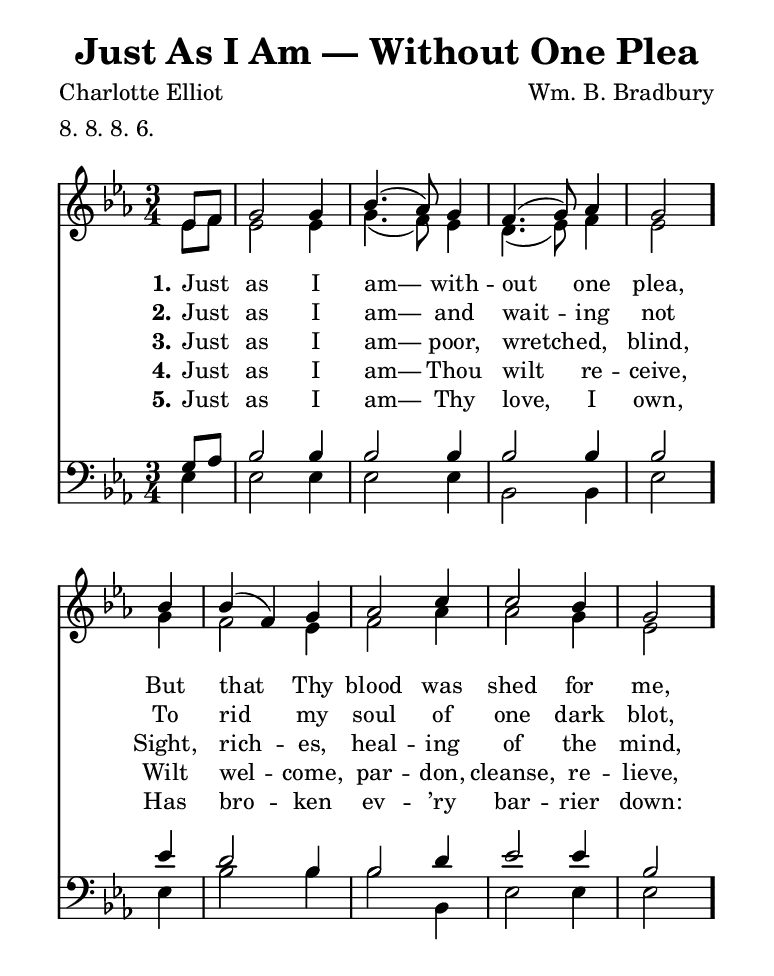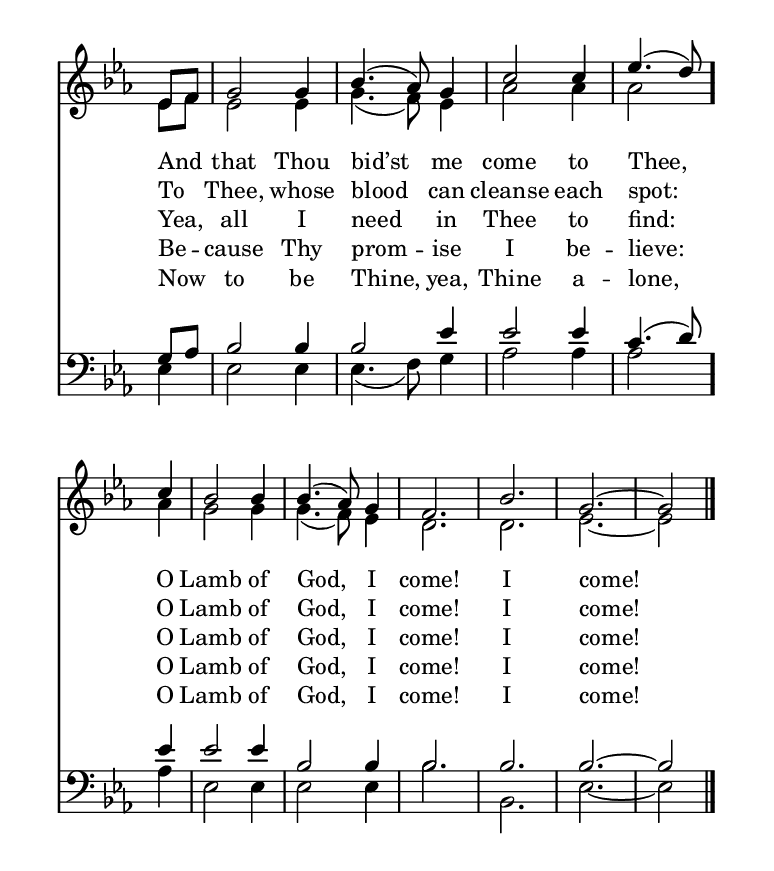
\include "common/global.ily"
\paper {
  \include "common/paper.ily"
  ragged-bottom = ##t
  ragged-last-bottom = ##t
  systems-per-page = ##f
  %page-count = ##f
}

\header{
  hymnnumber = "44"
  title = "Just As I Am — Without One Plea"
  tunename = "Woodworth"
  meter = "8. 8. 8. 6."
  poet = "Charlotte Elliot"
  composer = "Wm. B. Bradbury"
  %copyright = ""
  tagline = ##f
}

% for fermata in MIDI
ta = { \tempo 4=80 }
tb = { \tempo 4=40 }

patternAA = { c8[ c8] | c2 c4 | c4.( c8) c4 | c4.( c8) c4 | c2       }
patternAB = { c8[ c8] | c2 c4 | c2       c4 | c2       c4 | c2       }
patternAC = { c4      | c2 c4 | c2       c4 | c2       c4 | c2       }
patternAD = { c8[ c8] | c2 c4 | c4.( c8) c4 | c2       c4 | c4.( c8) }
patternAE = { c8[ c8] | c2 c4 | c4.( c8) c4 | c2       c4 | c2       }
patternAF = { c8[ c8] | c2 c4 | c2       c4 | c2       c4 | c4.( c8) }
patternAG = { c4      | c2 c4 | c4.( c8) c4 | c2       c4 | c2       }
patternBA = { c4 | c4( c4) c4 | c2 c4 | c2 c4 | c2 }
patternBB = { c4 | c2      c4 | c2 c4 | c2 c4 | c2 }
patternCA = { c4 | c2 c4 | c4.( c8) c4 | c2. | c2. | c2. ~ | c2 }
patternCB = { c4 | c2 c4 | c2       c4 | c2. | c2. | c2. ~ | c2 }

global = {
  \include "common/overrides.ily"
  \override Staff.TimeSignature.style = #'numbered
  \time 3/4
  \override Score.MetronomeMark.transparent = ##t % hide all fermata changes too
  \ta
  \key ees \major
  \partial 4
  \autoBeamOff
}

notesSoprano = {
\global
\relative c' {

  \changePitch \patternAA { ees f | g g | bes aes g | f g aes | g }
  \changePitch \patternBA { bes | bes f g | aes c | c bes | g }
  \changePitch \patternAD { ees f | g g | bes aes g | c c | ees d }
  \changePitch \patternCA { c | bes bes | bes aes g | f | bes | g | g }

  \bar "|."

}
}

notesAlto = {
\global
\relative e' {

  \changePitch \patternAA { ees f | ees ees | g f ees | d ees f | ees }
  \changePitch \patternBB { g | f ees | f aes | aes g | ees }
  \changePitch \patternAE { ees f | ees ees | g f ees | aes aes | aes }
  \changePitch \patternCA { aes | g g | g f ees | d | d | ees | ees }

}
}

notesTenor = {
\global
\relative a {

  \changePitch \patternAB { g aes | bes bes | bes bes | bes bes | bes }
  \changePitch \patternBB { ees | d bes | bes d | ees ees | bes }
  \changePitch \patternAF { g aes | bes bes | bes ees | ees ees | c d }
  \changePitch \patternCB { ees | ees ees | bes bes | bes | bes | bes | bes }

}
}

notesBass = {
\global
\relative f {

  \changePitch \patternAC { ees | ees ees | ees ees | bes bes | ees }
  \changePitch \patternBB { ees | bes' bes | bes bes, | ees ees | ees }
  \changePitch \patternAG { ees | ees ees | ees f g | aes aes | aes }
  \changePitch \patternCB { aes | ees ees | ees ees | bes' bes, | ees | ees }

}
}

wordsA = \lyricmode {
\set stanza = "1."

Just as I am— with -- out one plea, \bar "."
But that Thy blood was shed for me, \bar "." \break
And that Thou bid’st me come to Thee, \bar "."
O Lamb of God, I come! I come! \bar "." \break

}

wordsB = \lyricmode {
\set stanza = "2."

Just as I am— and wait -- ing not
To rid my soul of one dark blot,
To Thee, whose blood can cleanse each spot:
O Lamb of God, I come! I come!

}

wordsC = \lyricmode {
\set stanza = "3."

Just as I am— poor, wretch -- ed, blind,
Sight, rich -- es, heal -- ing of the mind,
Yea, all I need in Thee to find:
O Lamb of God, I come! I come!

}

wordsD = \lyricmode {
\set stanza = "4."

Just as I am— Thou wilt re -- ceive,
Wilt wel -- come, par -- don, cleanse, re -- lieve,
Be -- cause Thy prom -- ise I be -- lieve:
O Lamb of God, I come! I come!

}

wordsE = \lyricmode {
\set stanza = "5."

Just as I am— Thy love, I own,
Has bro -- ken ev -- ’ry bar -- rier down:
Now to be Thine, yea, Thine a -- lone,
O Lamb of God, I come! I come!

}

\score {
  \context ChoirStaff <<
    \context Staff = upper <<
      \set ChoirStaff.systemStartDelimiter = #'SystemStartBar
      \context Voice  = sopranos { \voiceOne << \notesSoprano >> }
      \context Voice  = altos { \voiceTwo << \notesAlto >> }
      \context Lyrics = one   \lyricsto sopranos \wordsA
      \context Lyrics = two   \lyricsto sopranos \wordsB
      \context Lyrics = three \lyricsto sopranos \wordsC
      \context Lyrics = four  \lyricsto sopranos \wordsD
      \context Lyrics = five  \lyricsto sopranos \wordsE
    >>
    \context Staff = men <<
      \clef bass
      \context Voice  = tenors { \voiceOne << \notesTenor >> }
      \context Voice  = basses { \voiceTwo << \notesBass >> }
    >>
  >>
  \layout {
    \include "common/layout.ily"
  }
  \midi{
    \include "common/midi.ily"
  }
}

\version "2.19.49"  % necessary for upgrading to future LilyPond versions.

% vi:set et ts=2 sw=2 ai nocindent syntax=lilypond:
